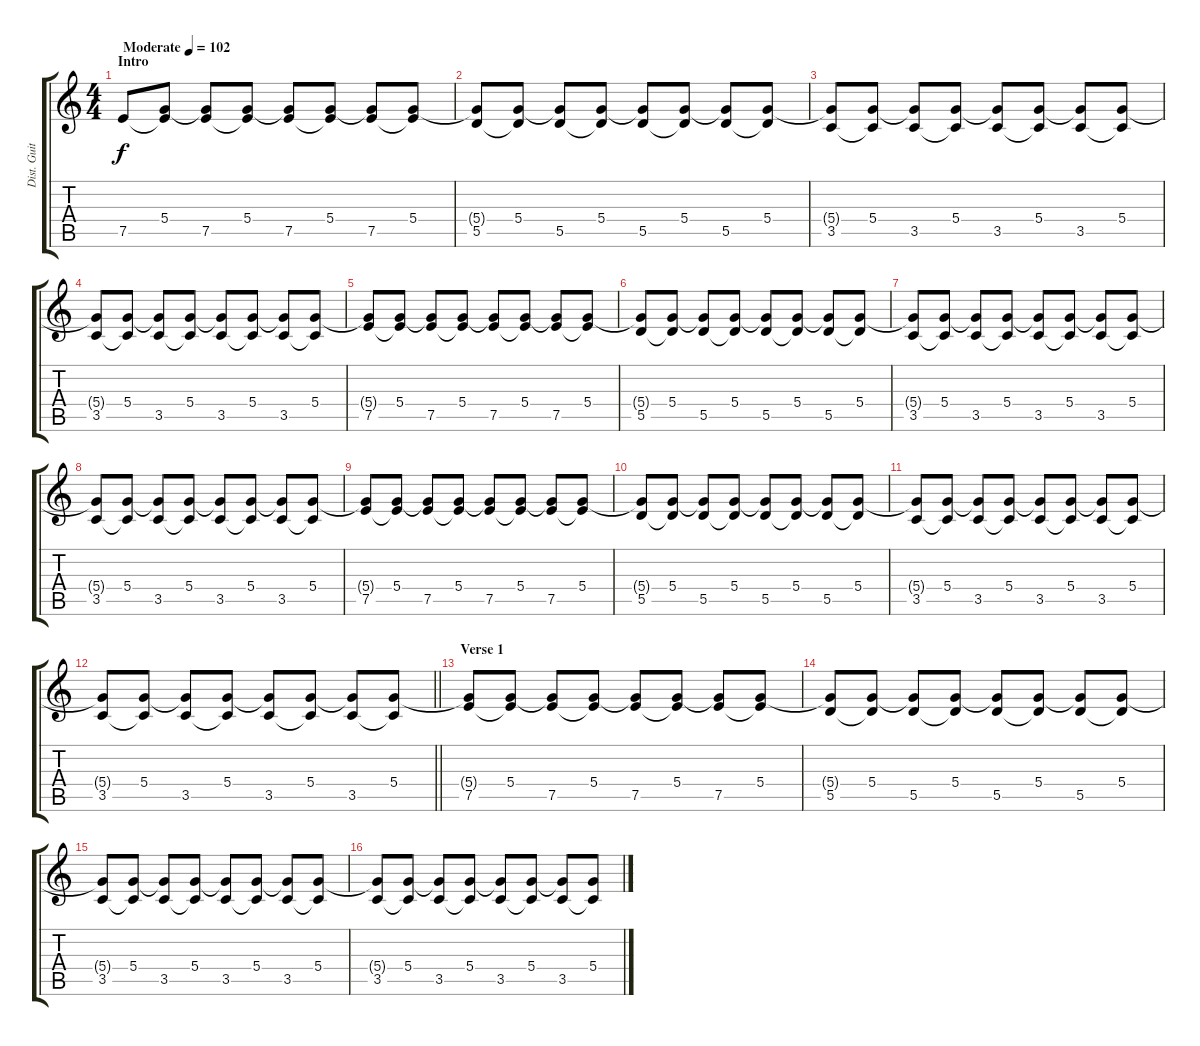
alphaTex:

\track ("Dist. Guitar" "Dist. Guit") {instrument distortionguitar}
\staff {score tabs}
\tuning (E4 B3 G3 D3 A2 E2) {hide}
\ts (4 4)
\section ("" "Intro")
\tempo (102 "Moderate")
\clef g2
\ks c
7.5.8{dy f instrument distortionguitar} (5.4 7.5{t}).8 (5.4{t} 7.5).8 (5.4 7.5{t}).8 (5.4{t} 7.5).8 (5.4 7.5{t}).8 (5.4{t} 7.5).8 (5.4 7.5{t}).8 |
(5.4{t} 5.5).8 (5.4 5.5{t}).8 (5.4{t} 5.5).8 (5.4 5.5{t}).8 (5.4{t} 5.5).8 (5.4 5.5{t}).8 (5.4{t} 5.5).8 (5.4 5.5{t}).8 |
(5.4{t} 3.5).8 (5.4 3.5{t}).8 (5.4{t} 3.5).8 (5.4 3.5{t}).8 (5.4{t} 3.5).8 (5.4 3.5{t}).8 (5.4{t} 3.5).8 (5.4 3.5{t}).8 |
(5.4{t} 3.5).8 (5.4 3.5{t}).8 (5.4{t} 3.5).8 (5.4 3.5{t}).8 (5.4{t} 3.5).8 (5.4 3.5{t}).8 (5.4{t} 3.5).8 (5.4 3.5{t}).8 |
(5.4{t} 7.5).8 (5.4 7.5{t}).8 (5.4{t} 7.5).8 (5.4 7.5{t}).8 (5.4{t} 7.5).8 (5.4 7.5{t}).8 (5.4{t} 7.5).8 (5.4 7.5{t}).8 |
(5.4{t} 5.5).8 (5.4 5.5{t}).8 (5.4{t} 5.5).8 (5.4 5.5{t}).8 (5.4{t} 5.5).8 (5.4 5.5{t}).8 (5.4{t} 5.5).8 (5.4 5.5{t}).8 |
(5.4{t} 3.5).8 (5.4 3.5{t}).8 (5.4{t} 3.5).8 (5.4 3.5{t}).8 (5.4{t} 3.5).8 (5.4 3.5{t}).8 (5.4{t} 3.5).8 (5.4 3.5{t}).8 |
(5.4{t} 3.5).8 (5.4 3.5{t}).8 (5.4{t} 3.5).8 (5.4 3.5{t}).8 (5.4{t} 3.5).8 (5.4 3.5{t}).8 (5.4{t} 3.5).8 (5.4 3.5{t}).8 |
(5.4{t} 7.5).8 (5.4 7.5{t}).8 (5.4{t} 7.5).8 (5.4 7.5{t}).8 (5.4{t} 7.5).8 (5.4 7.5{t}).8 (5.4{t} 7.5).8 (5.4 7.5{t}).8 |
(5.4{t} 5.5).8 (5.4 5.5{t}).8 (5.4{t} 5.5).8 (5.4 5.5{t}).8 (5.4{t} 5.5).8 (5.4 5.5{t}).8 (5.4{t} 5.5).8 (5.4 5.5{t}).8 |
(5.4{t} 3.5).8 (5.4 3.5{t}).8 (5.4{t} 3.5).8 (5.4 3.5{t}).8 (5.4{t} 3.5).8 (5.4 3.5{t}).8 (5.4{t} 3.5).8 (5.4 3.5{t}).8 |
\barLineRight lightlight
(5.4{t} 3.5).8 (5.4 3.5{t}).8 (5.4{t} 3.5).8 (5.4 3.5{t}).8 (5.4{t} 3.5).8 (5.4 3.5{t}).8 (5.4{t} 3.5).8 (5.4 3.5{t}).8 |
\section ("" "Verse 1")
(5.4{t} 7.5).8 (5.4 7.5{t}).8 (5.4{t} 7.5).8 (5.4 7.5{t}).8 (5.4{t} 7.5).8 (5.4 7.5{t}).8 (5.4{t} 7.5).8 (5.4 7.5{t}).8 |
(5.4{t} 5.5).8 (5.4 5.5{t}).8 (5.4{t} 5.5).8 (5.4 5.5{t}).8 (5.4{t} 5.5).8 (5.4 5.5{t}).8 (5.4{t} 5.5).8 (5.4 5.5{t}).8 |
(5.4{t} 3.5).8 (5.4 3.5{t}).8 (5.4{t} 3.5).8 (5.4 3.5{t}).8 (5.4{t} 3.5).8 (5.4 3.5{t}).8 (5.4{t} 3.5).8 (5.4 3.5{t}).8 |
(5.4{t} 3.5).8 (5.4 3.5{t}).8 (5.4{t} 3.5).8 (5.4 3.5{t}).8 (5.4{t} 3.5).8 (5.4 3.5{t}).8 (5.4{t} 3.5).8 (5.4 3.5{t}).8
